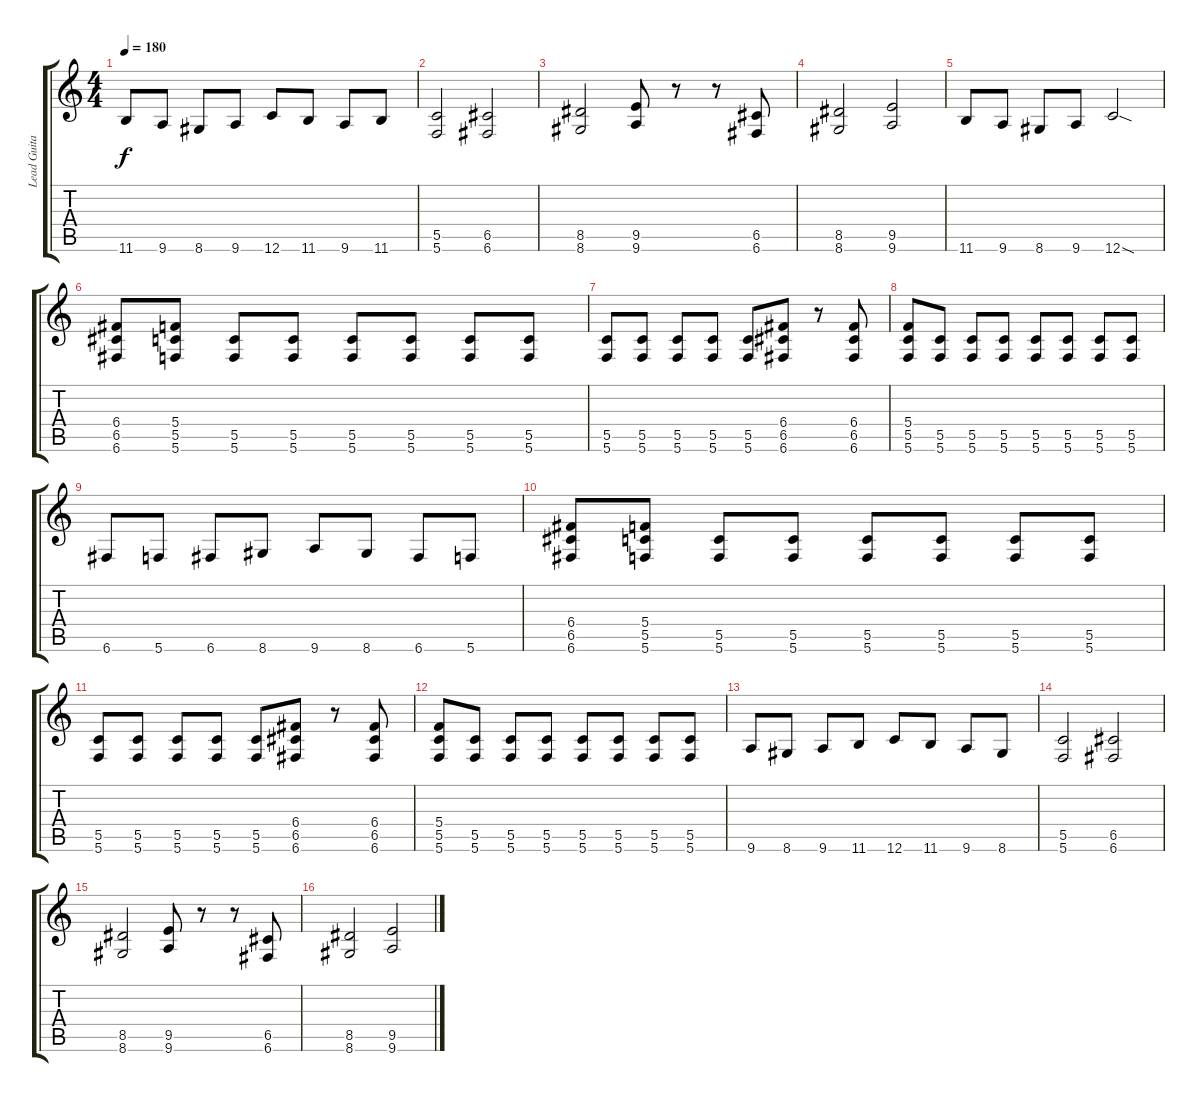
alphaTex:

\track ("Lead Guitar" "Lead Guita") {instrument distortionguitar}
\staff {score tabs}
\tuning (D4 A3 F3 C3 G2 C2) {hide}
\ts (4 4)
\tempo 180
\clef g2
\ks c
11.6.8{dy f} 9.6.8 8.6.8 9.6.8 12.6.8 11.6.8 9.6.8 11.6.8 |
(5.5 5.6).2 (6.5 6.6).2 |
(8.5 8.6).2 (9.5 9.6).8 r.8 r.8 (6.5 6.6).8 |
(8.5 8.6).2 (9.5 9.6).2 |
11.6.8 9.6.8 8.6.8 9.6.8 12.6{sod}.2 |
(6.4 6.5 6.6).8 (5.4 5.5 5.6).8 (5.5 5.6).8 (5.5 5.6).8 (5.5 5.6).8 (5.5 5.6).8 (5.5 5.6).8 (5.5 5.6).8 |
(5.5 5.6).8 (5.5 5.6).8 (5.5 5.6).8 (5.5 5.6).8 (5.5 5.6).8 (6.4 6.5 6.6).8 r.8 (6.4 6.5 6.6).8 |
(5.4 5.5 5.6).8 (5.5 5.6).8 (5.5 5.6).8 (5.5 5.6).8 (5.5 5.6).8 (5.5 5.6).8 (5.5 5.6).8 (5.5 5.6).8 |
6.6.8 5.6.8 6.6.8 8.6.8 9.6.8 8.6.8 6.6.8 5.6.8 |
(6.4 6.5 6.6).8 (5.4 5.5 5.6).8 (5.5 5.6).8 (5.5 5.6).8 (5.5 5.6).8 (5.5 5.6).8 (5.5 5.6).8 (5.5 5.6).8 |
(5.5 5.6).8 (5.5 5.6).8 (5.5 5.6).8 (5.5 5.6).8 (5.5 5.6).8 (6.4 6.5 6.6).8 r.8 (6.4 6.5 6.6).8 |
(5.4 5.5 5.6).8 (5.5 5.6).8 (5.5 5.6).8 (5.5 5.6).8 (5.5 5.6).8 (5.5 5.6).8 (5.5 5.6).8 (5.5 5.6).8 |
9.6.8 8.6.8 9.6.8 11.6.8 12.6.8 11.6.8 9.6.8 8.6.8 |
(5.5 5.6).2 (6.5 6.6).2 |
(8.5 8.6).2 (9.5 9.6).8 r.8 r.8 (6.5 6.6).8 |
(8.5 8.6).2 (9.5 9.6).2
